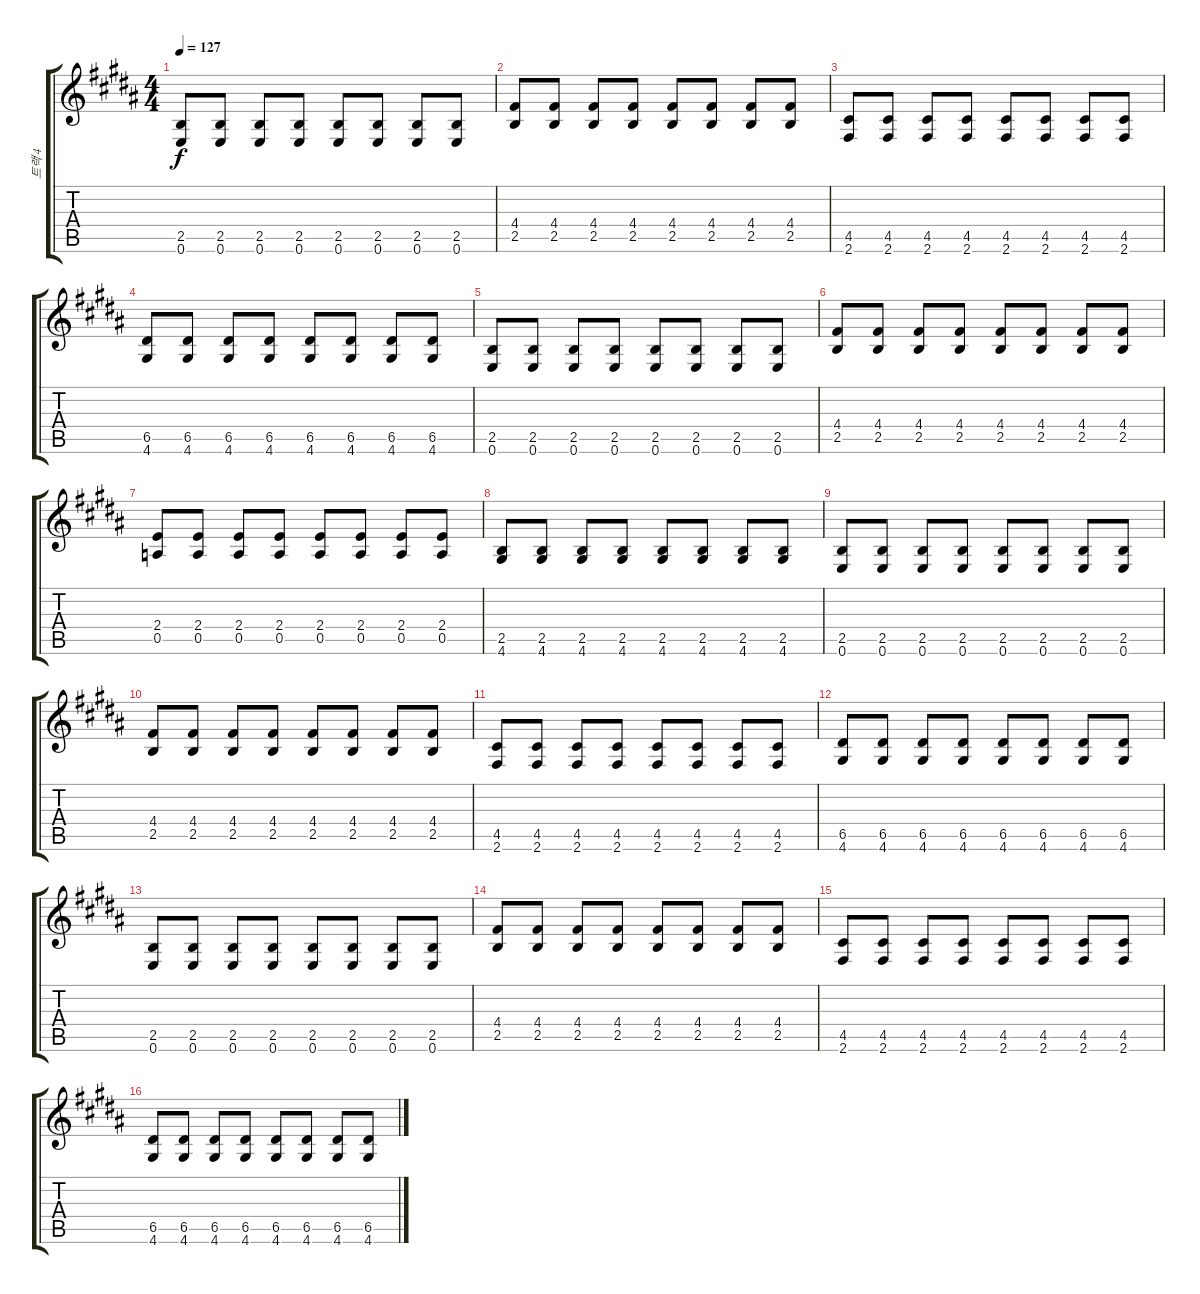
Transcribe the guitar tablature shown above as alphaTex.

\track ("트랙 4" "트랙 4") {mute instrument overdrivenguitar}
\staff {score tabs}
\tuning (E4 B3 G3 D3 A2 E2) {hide}
\ts (4 4)
\tempo 127
\clef g2
\ks b
(2.5 0.6).8{dy f} (2.5 0.6).8 (2.5 0.6).8 (2.5 0.6).8 (2.5 0.6).8 (2.5 0.6).8 (2.5 0.6).8 (2.5 0.6).8 |
(4.4 2.5).8 (4.4 2.5).8 (4.4 2.5).8 (4.4 2.5).8 (4.4 2.5).8 (4.4 2.5).8 (4.4 2.5).8 (4.4 2.5).8 |
(4.5 2.6).8 (4.5 2.6).8 (4.5 2.6).8 (4.5 2.6).8 (4.5 2.6).8 (4.5 2.6).8 (4.5 2.6).8 (4.5 2.6).8 |
(6.5 4.6).8 (6.5 4.6).8 (6.5 4.6).8 (6.5 4.6).8 (6.5 4.6).8 (6.5 4.6).8 (6.5 4.6).8 (6.5 4.6).8 |
(2.5 0.6).8 (2.5 0.6).8 (2.5 0.6).8 (2.5 0.6).8 (2.5 0.6).8 (2.5 0.6).8 (2.5 0.6).8 (2.5 0.6).8 |
(4.4 2.5).8 (4.4 2.5).8 (4.4 2.5).8 (4.4 2.5).8 (4.4 2.5).8 (4.4 2.5).8 (4.4 2.5).8 (4.4 2.5).8 |
(2.4 0.5).8 (2.4 0.5).8 (2.4 0.5).8 (2.4 0.5).8 (2.4 0.5).8 (2.4 0.5).8 (2.4 0.5).8 (2.4 0.5).8 |
(2.5 4.6).8 (2.5 4.6).8 (2.5 4.6).8 (2.5 4.6).8 (2.5 4.6).8 (2.5 4.6).8 (2.5 4.6).8 (2.5 4.6).8 |
(2.5 0.6).8 (2.5 0.6).8 (2.5 0.6).8 (2.5 0.6).8 (2.5 0.6).8 (2.5 0.6).8 (2.5 0.6).8 (2.5 0.6).8 |
(4.4 2.5).8 (4.4 2.5).8 (4.4 2.5).8 (4.4 2.5).8 (4.4 2.5).8 (4.4 2.5).8 (4.4 2.5).8 (4.4 2.5).8 |
(4.5 2.6).8 (4.5 2.6).8 (4.5 2.6).8 (4.5 2.6).8 (4.5 2.6).8 (4.5 2.6).8 (4.5 2.6).8 (4.5 2.6).8 |
(6.5 4.6).8 (6.5 4.6).8 (6.5 4.6).8 (6.5 4.6).8 (6.5 4.6).8 (6.5 4.6).8 (6.5 4.6).8 (6.5 4.6).8 |
(2.5 0.6).8 (2.5 0.6).8 (2.5 0.6).8 (2.5 0.6).8 (2.5 0.6).8 (2.5 0.6).8 (2.5 0.6).8 (2.5 0.6).8 |
(4.4 2.5).8 (4.4 2.5).8 (4.4 2.5).8 (4.4 2.5).8 (4.4 2.5).8 (4.4 2.5).8 (4.4 2.5).8 (4.4 2.5).8 |
(4.5 2.6).8 (4.5 2.6).8 (4.5 2.6).8 (4.5 2.6).8 (4.5 2.6).8 (4.5 2.6).8 (4.5 2.6).8 (4.5 2.6).8 |
(6.5 4.6).8 (6.5 4.6).8 (6.5 4.6).8 (6.5 4.6).8 (6.5 4.6).8 (6.5 4.6).8 (6.5 4.6).8 (6.5 4.6).8
